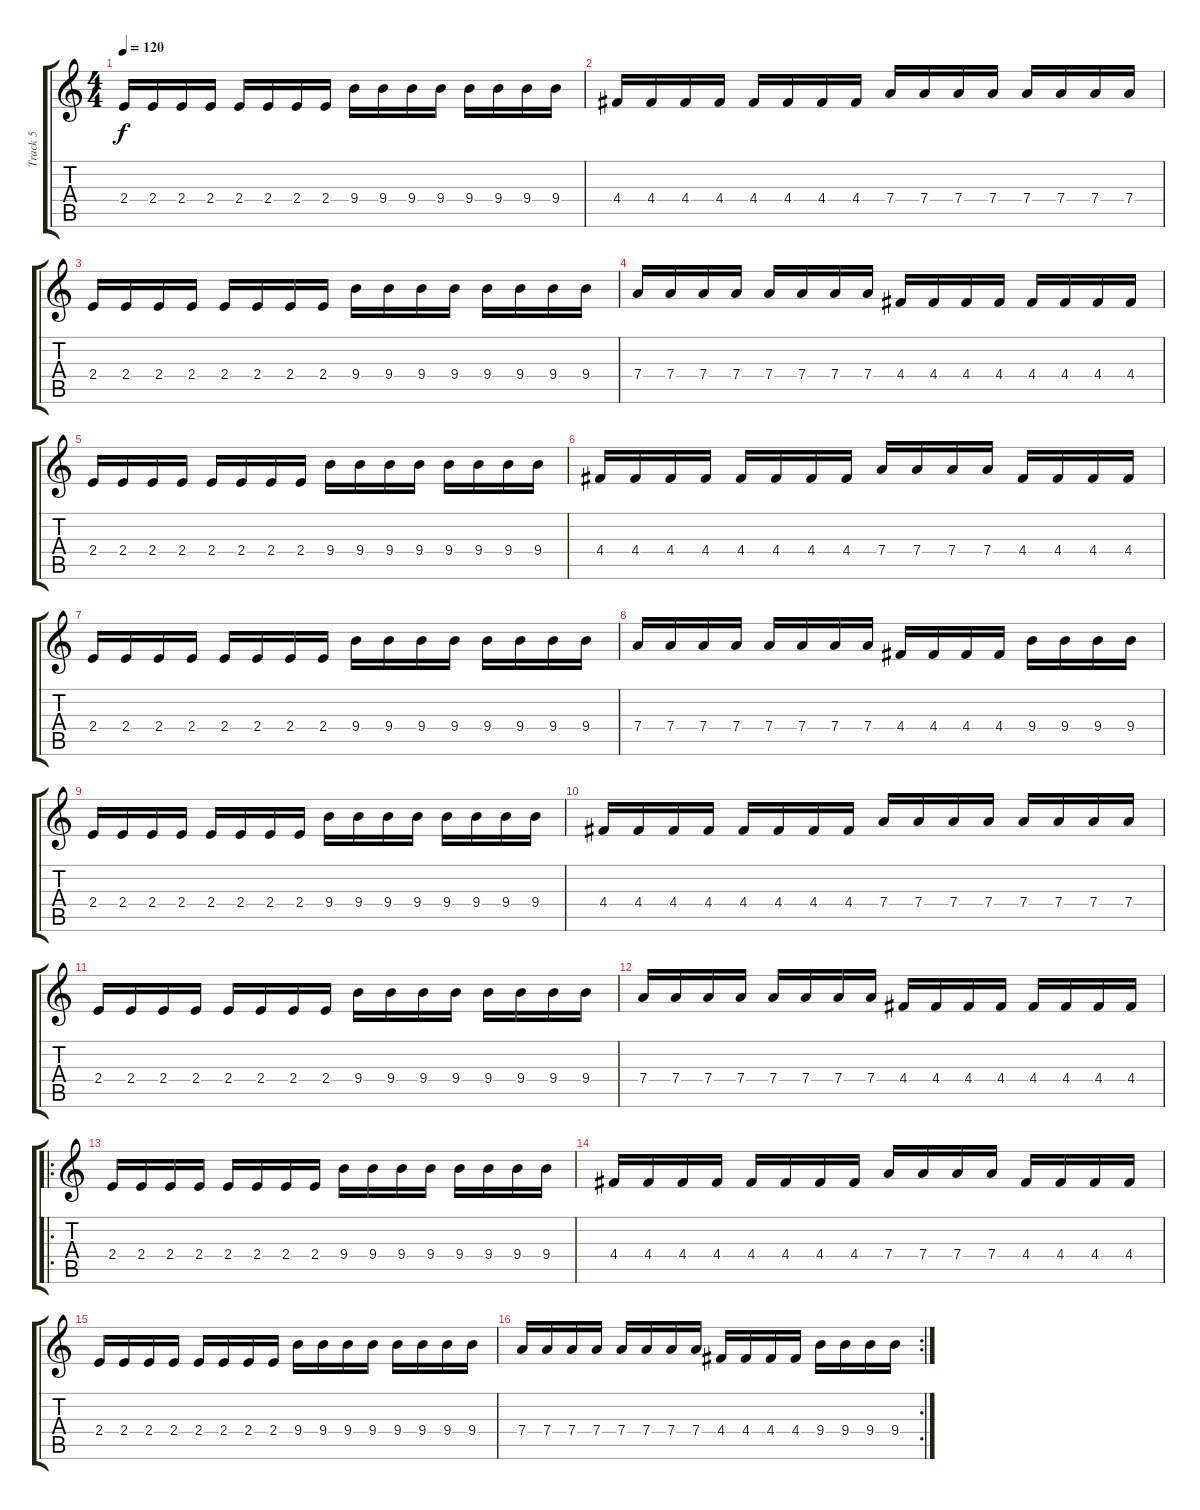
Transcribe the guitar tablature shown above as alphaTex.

\track ("Track 5" "Track 5") {instrument distortionguitar}
\staff {score tabs}
\tuning (E4 B3 G3 D3 A2 E2) {hide}
\ts (4 4)
\tempo 120
\clef g2
\ks c
2.4.16{dy f} 2.4.16 2.4.16 2.4.16 2.4.16 2.4.16 2.4.16 2.4.16 9.4.16 9.4.16 9.4.16 9.4.16 9.4.16 9.4.16 9.4.16 9.4.16 |
4.4.16 4.4.16 4.4.16 4.4.16 4.4.16 4.4.16 4.4.16 4.4.16 7.4.16 7.4.16 7.4.16 7.4.16 7.4.16 7.4.16 7.4.16 7.4.16 |
2.4.16 2.4.16 2.4.16 2.4.16 2.4.16 2.4.16 2.4.16 2.4.16 9.4.16 9.4.16 9.4.16 9.4.16 9.4.16 9.4.16 9.4.16 9.4.16 |
7.4.16 7.4.16 7.4.16 7.4.16 7.4.16 7.4.16 7.4.16 7.4.16 4.4.16 4.4.16 4.4.16 4.4.16 4.4.16 4.4.16 4.4.16 4.4.16 |
2.4.16 2.4.16 2.4.16 2.4.16 2.4.16 2.4.16 2.4.16 2.4.16 9.4.16 9.4.16 9.4.16 9.4.16 9.4.16 9.4.16 9.4.16 9.4.16 |
4.4.16 4.4.16 4.4.16 4.4.16 4.4.16 4.4.16 4.4.16 4.4.16 7.4.16 7.4.16 7.4.16 7.4.16 4.4.16 4.4.16 4.4.16 4.4.16 |
2.4.16 2.4.16 2.4.16 2.4.16 2.4.16 2.4.16 2.4.16 2.4.16 9.4.16 9.4.16 9.4.16 9.4.16 9.4.16 9.4.16 9.4.16 9.4.16 |
7.4.16 7.4.16 7.4.16 7.4.16 7.4.16 7.4.16 7.4.16 7.4.16 4.4.16 4.4.16 4.4.16 4.4.16 9.4.16 9.4.16 9.4.16 9.4.16 |
2.4.16 2.4.16 2.4.16 2.4.16 2.4.16 2.4.16 2.4.16 2.4.16 9.4.16 9.4.16 9.4.16 9.4.16 9.4.16 9.4.16 9.4.16 9.4.16 |
4.4.16 4.4.16 4.4.16 4.4.16 4.4.16 4.4.16 4.4.16 4.4.16 7.4.16 7.4.16 7.4.16 7.4.16 7.4.16 7.4.16 7.4.16 7.4.16 |
2.4.16 2.4.16 2.4.16 2.4.16 2.4.16 2.4.16 2.4.16 2.4.16 9.4.16 9.4.16 9.4.16 9.4.16 9.4.16 9.4.16 9.4.16 9.4.16 |
7.4.16 7.4.16 7.4.16 7.4.16 7.4.16 7.4.16 7.4.16 7.4.16 4.4.16 4.4.16 4.4.16 4.4.16 4.4.16 4.4.16 4.4.16 4.4.16 |
\ro
2.4.16 2.4.16 2.4.16 2.4.16 2.4.16 2.4.16 2.4.16 2.4.16 9.4.16 9.4.16 9.4.16 9.4.16 9.4.16 9.4.16 9.4.16 9.4.16 |
4.4.16 4.4.16 4.4.16 4.4.16 4.4.16 4.4.16 4.4.16 4.4.16 7.4.16 7.4.16 7.4.16 7.4.16 4.4.16 4.4.16 4.4.16 4.4.16 |
2.4.16 2.4.16 2.4.16 2.4.16 2.4.16 2.4.16 2.4.16 2.4.16 9.4.16 9.4.16 9.4.16 9.4.16 9.4.16 9.4.16 9.4.16 9.4.16 |
\rc 2
7.4.16 7.4.16 7.4.16 7.4.16 7.4.16 7.4.16 7.4.16 7.4.16 4.4.16 4.4.16 4.4.16 4.4.16 9.4.16 9.4.16 9.4.16 9.4.16
